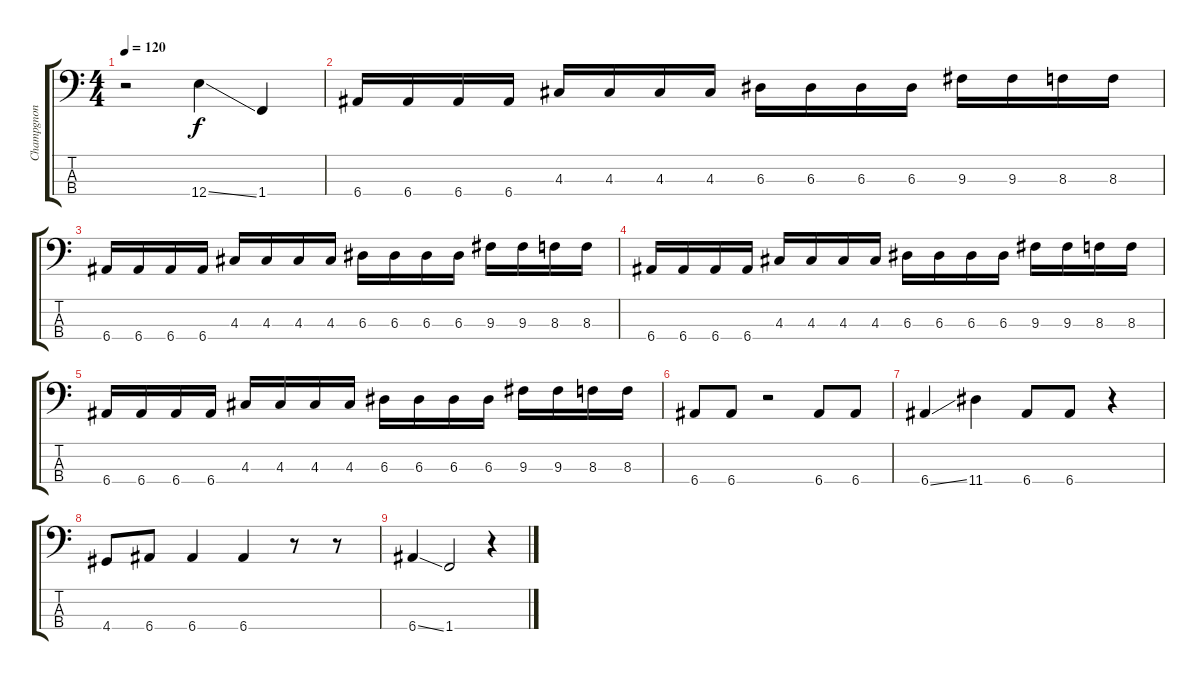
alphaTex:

\track ("Champgnon" "Champgnon") {instrument electricbassfinger}
\staff {score tabs}
\tuning (G2 D2 A1 E1) {hide}
\ts (4 4)
\tempo 120
\clef f4
\ks c
r.2{dy f} 12.4{ss}.4 1.4.4 |
6.4.16 6.4.16 6.4.16 6.4.16 4.3.16 4.3.16 4.3.16 4.3.16 6.3.16 6.3.16 6.3.16 6.3.16 9.3.16 9.3.16 8.3.16 8.3.16 |
6.4.16 6.4.16 6.4.16 6.4.16 4.3.16 4.3.16 4.3.16 4.3.16 6.3.16 6.3.16 6.3.16 6.3.16 9.3.16 9.3.16 8.3.16 8.3.16 |
6.4.16 6.4.16 6.4.16 6.4.16 4.3.16 4.3.16 4.3.16 4.3.16 6.3.16 6.3.16 6.3.16 6.3.16 9.3.16 9.3.16 8.3.16 8.3.16 |
6.4.16 6.4.16 6.4.16 6.4.16 4.3.16 4.3.16 4.3.16 4.3.16 6.3.16 6.3.16 6.3.16 6.3.16 9.3.16 9.3.16 8.3.16 8.3.16 |
6.4.8 6.4.8 r.2 6.4.8 6.4.8 |
6.4{ss}.4 11.4.4 6.4.8 6.4.8 r.4 |
4.4.8 6.4.8 6.4.4 6.4.4 r.8 r.8 |
6.4{ss}.4 1.4.2 r.4
